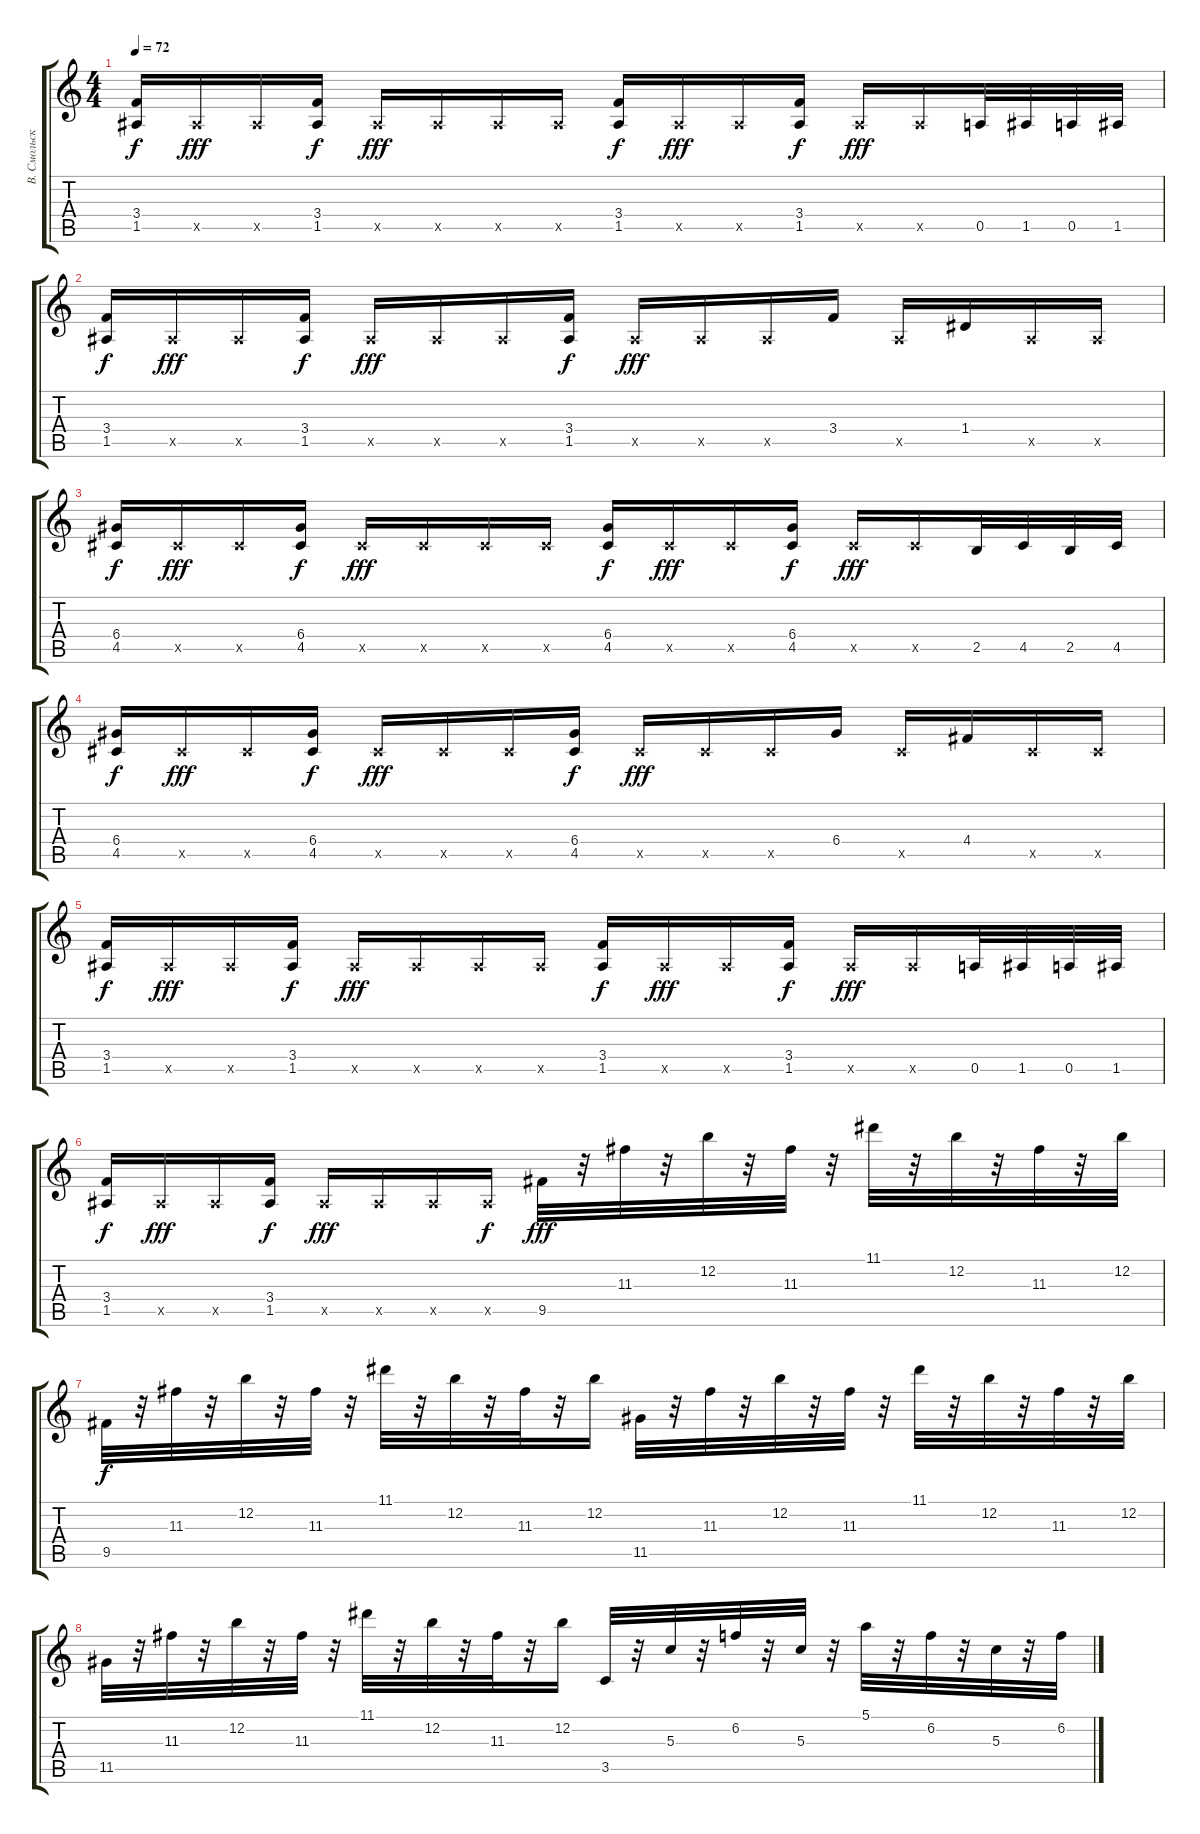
\track ("В. Смольский" "В. Смольск") {instrument distortionguitar}
\staff {score tabs}
\tuning (E4 B3 G3 D3 A2 E2) {hide}
\ts (4 4)
\tempo 72
\clef g2
\ks c
(3.4 1.5).16{dy f} 1.5{x}.16{dy fff} 1.5{x}.16 (3.4 1.5).16{dy f} 1.5{x}.16{dy fff} 1.5{x}.16 1.5{x}.16 1.5{x}.16 (3.4 1.5).16{dy f} 1.5{x}.16{dy fff} 1.5{x}.16 (3.4 1.5).16{dy f} 1.5{x}.16{dy fff} 1.5{x}.16 0.5.32 1.5.32 0.5.32 1.5.32 |
(3.4 1.5).16{dy f} 1.5{x}.16{dy fff} 1.5{x}.16 (3.4 1.5).16{dy f} 1.5{x}.16{dy fff} 1.5{x}.16 1.5{x}.16 (3.4 1.5).16{dy f} 1.5{x}.16{dy fff} 1.5{x}.16 1.5{x}.16 3.4.16 1.5{x}.16 1.4.16 1.5{x}.16 1.5{x}.16 |
(6.4 4.5).16{dy f} 4.5{x}.16{dy fff} 4.5{x}.16 (6.4 4.5).16{dy f} 4.5{x}.16{dy fff} 4.5{x}.16 4.5{x}.16 4.5{x}.16 (6.4 4.5).16{dy f} 4.5{x}.16{dy fff} 4.5{x}.16 (6.4 4.5).16{dy f} 4.5{x}.16{dy fff} 4.5{x}.16 2.5.32 4.5.32 2.5.32 4.5.32 |
(6.4 4.5).16{dy f} 4.5{x}.16{dy fff} 4.5{x}.16 (6.4 4.5).16{dy f} 4.5{x}.16{dy fff} 4.5{x}.16 4.5{x}.16 (6.4 4.5).16{dy f} 4.5{x}.16{dy fff} 4.5{x}.16 4.5{x}.16 6.4.16 4.5{x}.16 4.4.16 4.5{x}.16 4.5{x}.16 |
(3.4 1.5).16{dy f} 1.5{x}.16{dy fff} 1.5{x}.16 (3.4 1.5).16{dy f} 1.5{x}.16{dy fff} 1.5{x}.16 1.5{x}.16 1.5{x}.16 (3.4 1.5).16{dy f} 1.5{x}.16{dy fff} 1.5{x}.16 (3.4 1.5).16{dy f} 1.5{x}.16{dy fff} 1.5{x}.16 0.5.32 1.5.32 0.5.32 1.5.32 |
(3.4 1.5).16{dy f} 1.5{x}.16{dy fff} 1.5{x}.16 (3.4 1.5).16{dy f} 1.5{x}.16{dy fff} 1.5{x}.16 1.5{x}.16 1.5{x}.16{dy f} 9.5.32{dy fff} r.32 11.3.32 r.32 12.2.32 r.32 11.3.32 r.32 11.1.32 r.32 12.2.32 r.32 11.3.32 r.32 12.2.32 |
9.5.32{dy f} r.32 11.3.32 r.32 12.2.32 r.32 11.3.32 r.32 11.1.32 r.32 12.2.32 r.32 11.3.32 r.32 12.2.16 11.5.32 r.32 11.3.32 r.32 12.2.32 r.32 11.3.32 r.32 11.1.32 r.32 12.2.32 r.32 11.3.32 r.32 12.2.32 |
11.5.32 r.32 11.3.32 r.32 12.2.32 r.32 11.3.32 r.32 11.1.32 r.32 12.2.32 r.32 11.3.32 r.32 12.2.16 3.5.32 r.32 5.3.32 r.32 6.2.32 r.32 5.3.32 r.32 5.1.32 r.32 6.2.32 r.32 5.3.32 r.32 6.2.32
